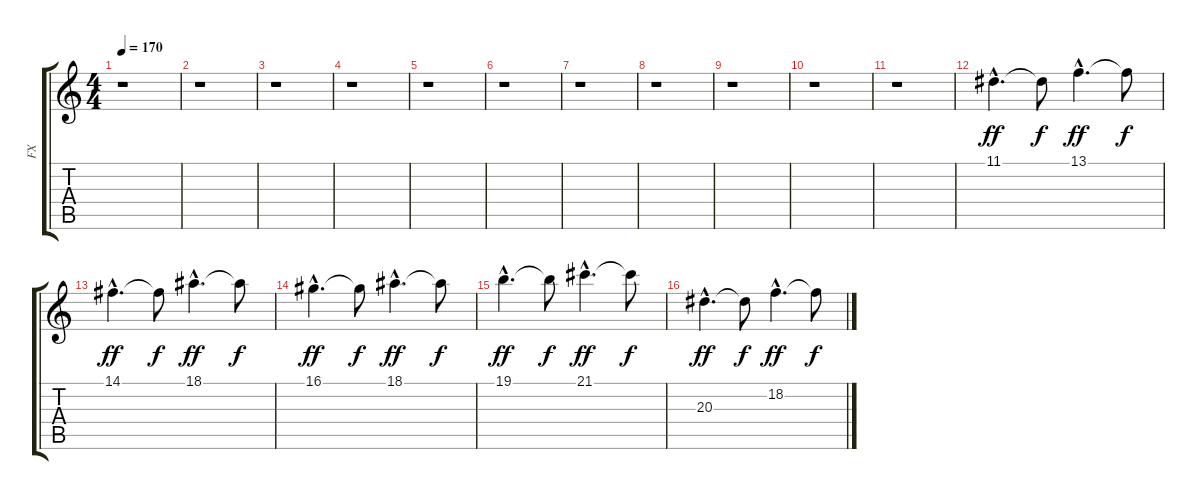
\track ("FX" "FX") {instrument fx4atmosphere}
\staff {score tabs}
\tuning (E4 B3 G3 D3 A2 E2) {hide}
\ts (4 4)
\tempo 170
\clef g2
\ks c
r.1{dy f} |
r.1 |
r.1 |
r.1 |
r.1 |
r.1 |
r.1 |
r.1 |
r.1 |
r.1 |
r.1 |
11.1{hac}.4{d dy ff} 11.1{t}.8{dy f} 13.1{hac}.4{d dy ff} 13.1{t}.8{dy f} |
14.1{hac}.4{d dy ff} 14.1{t}.8{dy f} 18.1{hac}.4{d dy ff} 18.1{t}.8{dy f} |
16.1{hac}.4{d dy ff} 16.1{t}.8{dy f} 18.1{hac}.4{d dy ff} 18.1{t}.8{dy f} |
19.1{hac}.4{d dy ff} 19.1{t}.8{dy f} 21.1{hac}.4{d dy ff} 21.1{t}.8{dy f} |
20.3{hac}.4{d dy ff} 20.3{t}.8{dy f} 18.2{hac}.4{d dy ff} 18.2{t}.8{dy f}
